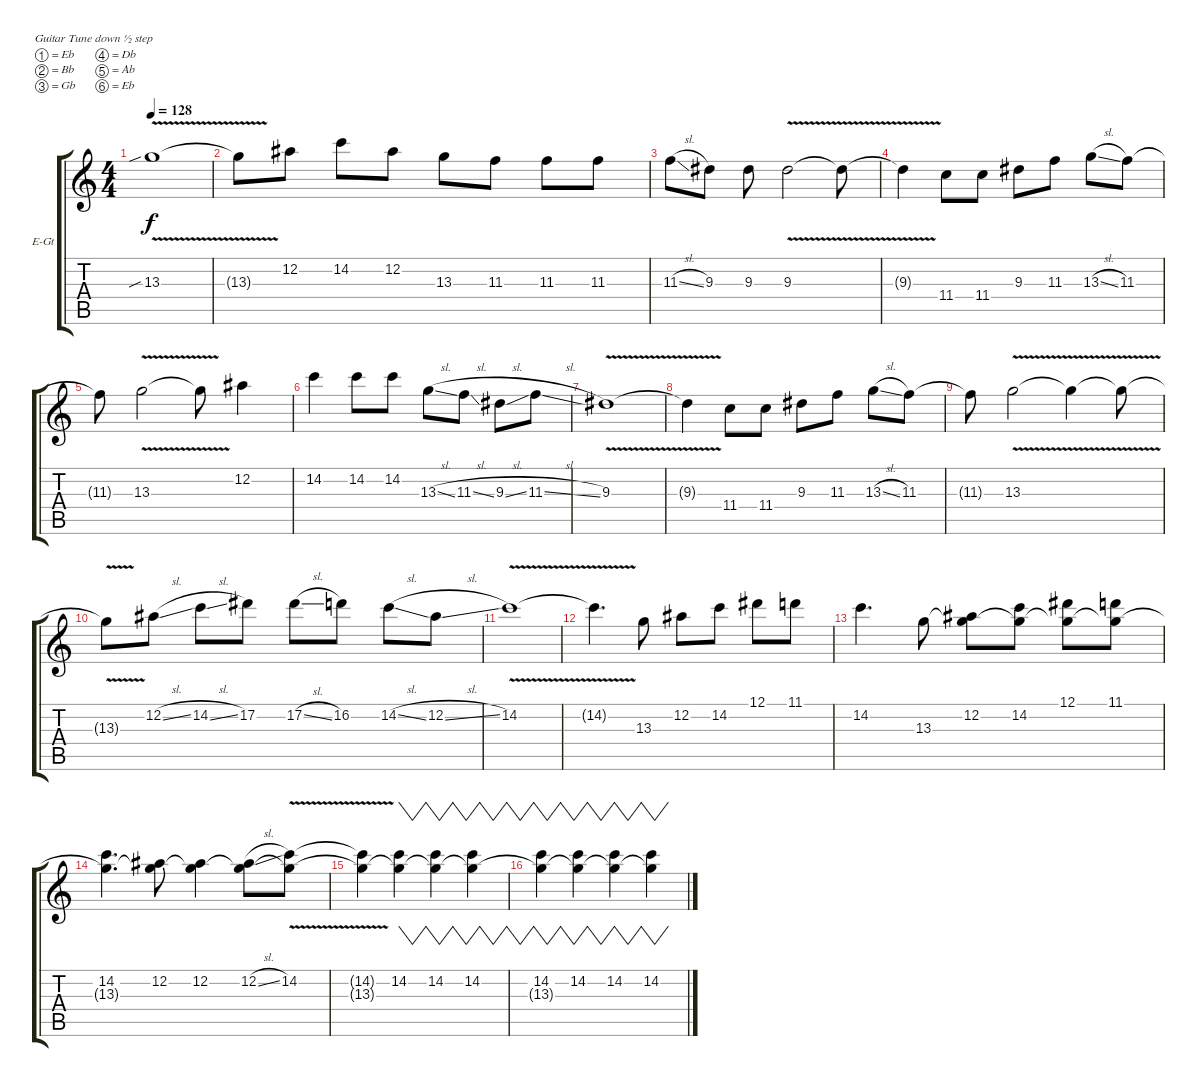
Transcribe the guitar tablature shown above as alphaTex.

\bracketExtendMode groupsimilarinstruments
\firstSystemTrackNameOrientation horizontal
\otherSystemsTrackNameOrientation horizontal
\track ("Òô¹ì 5" "E-Gt") {instrument distortionguitar}
\staff {score tabs}
\tuning (Eb4 Bb3 Gb3 Db3 Ab2 Eb2)
\ts (4 4)
\tempo 128
\clef g2
\ks c
13.3{v sib}.1{dy f} |
13.3{v t}.8 12.2.8 14.2.8 12.2.8 13.3.8 11.3.8 11.3.8 11.3.8 |
11.3{sl}.8 9.3.8 9.3.8 9.3{v}.2 9.3{v t}.8 |
9.3{v t}.4 11.4.8 11.4.8 9.3.8 11.3.8 13.3{sl}.8 11.3.8 |
11.3{t}.8 13.3{v}.2 13.3{v t}.8 12.2.4 |
14.2.4 14.2.8 14.2.8 13.3{sl}.8 11.3{sl}.8 9.3{sl}.8 11.3{sl}.8 |
9.3{v}.1 |
9.3{v t}.4 11.4.8 11.4.8 9.3.8 11.3.8 13.3{sl}.8 11.3.8 |
11.3{t}.8 13.3{v}.2 13.3{v t}.4 13.3{v t}.8 |
13.3{v t}.8 12.2{sl}.8 14.2{sl}.8 17.2.8 17.2{sl}.8 16.2.8 14.2{sl}.8 12.2{sl}.8 |
14.2{v}.1 |
14.2{v t}.4{d} 13.3.8 12.2.8 14.2.8 12.1.8 11.1.8 |
14.2.4{d} 13.3.8 (12.2 13.3{t}).8 (14.2 13.3{t}).8 (12.1 13.3{t}).8 (11.1 13.3{t}).8 |
(14.2 13.3{t}).4{d} (12.2 13.3{t}).8 (12.2 13.3{t}).4 (12.2{sl} 13.3{t}).8 (14.2{v} 13.3{t}).8 |
(14.2{v t} 13.3{t}).4 (14.2 13.3{t}).4{vw} (14.2 13.3{t}).4{vw} (14.2 13.3{t}).4{vw} |
(14.2 13.3{t}).4{vw} (14.2 13.3{t}).4{vw} (14.2 13.3{t}).4{vw} (14.2 13.3{t}).4{vw}
